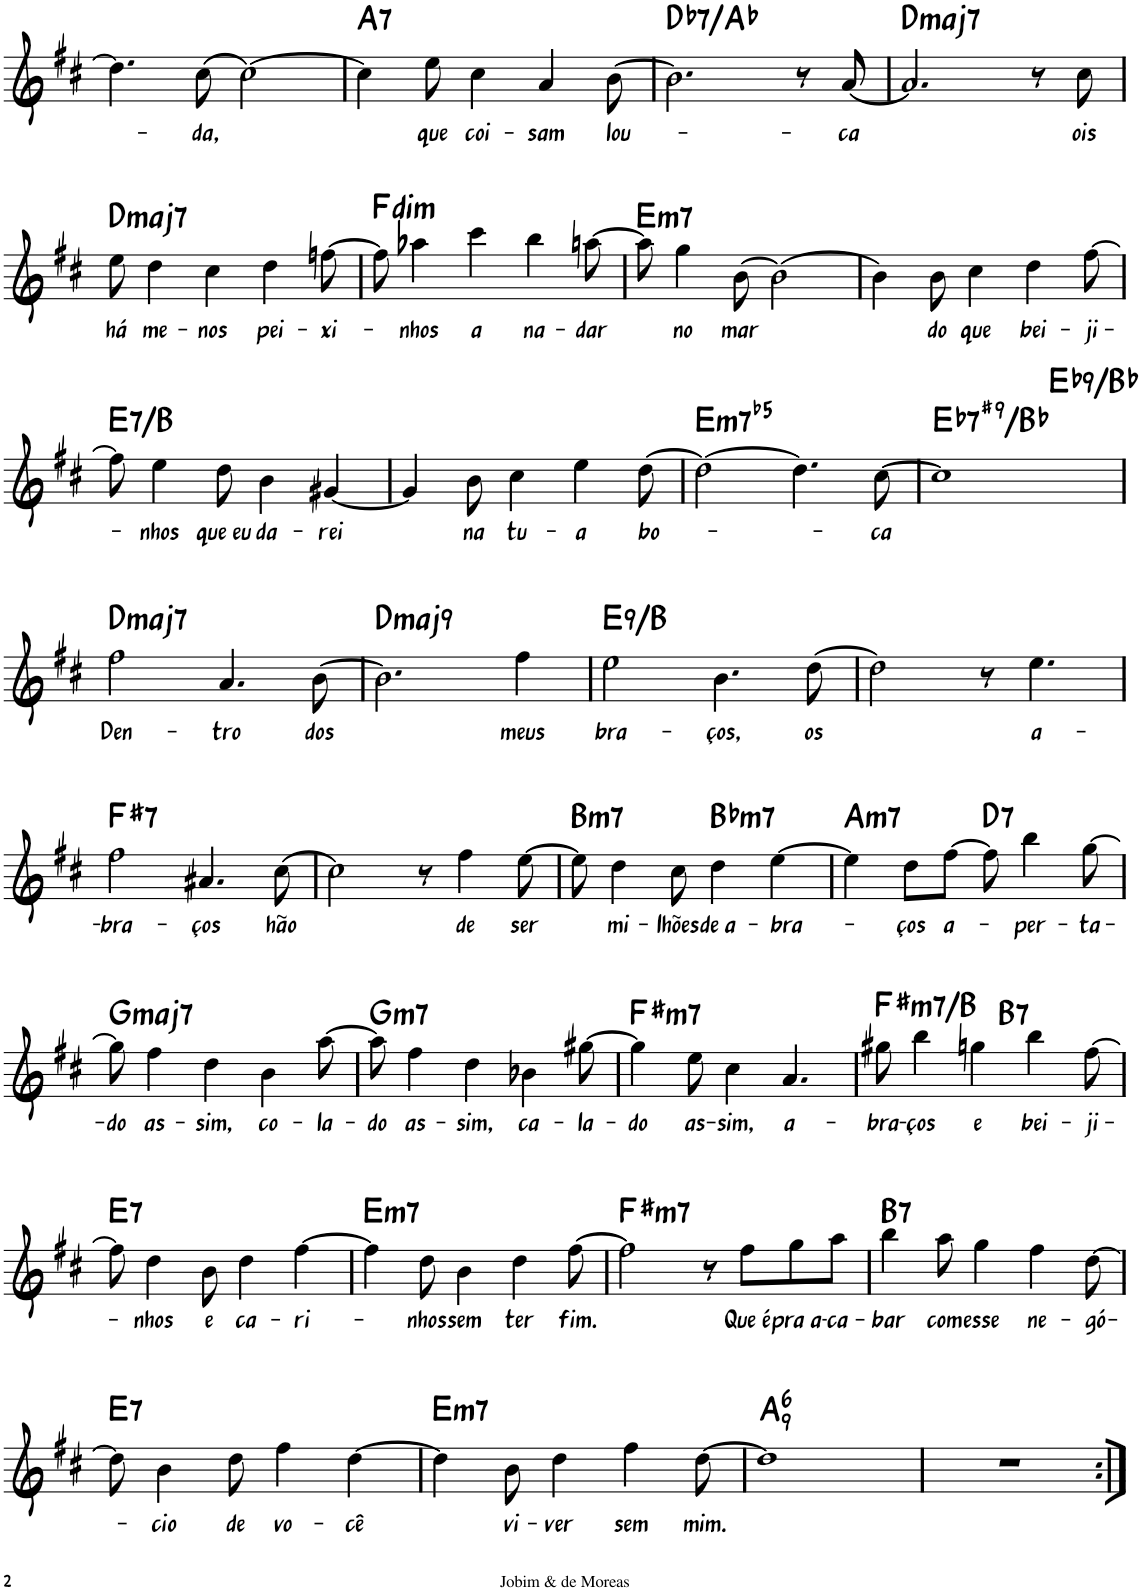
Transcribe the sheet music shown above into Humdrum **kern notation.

**kern	**text	**harte
*part1	*part1	*part1
*staff1	*staff1	*
*I"Piano	*	*
*I'Pno.	*	*
!!LO:PB:g=z
*clefG2	*	*
*k[f#c#]	*	*
*M4/4	*	*
=37	=37	=37
4.dd\]	.	.
!	!LO:LY:b	!
[8cc#\	-da,	.
2cc#\_	.	.
=38	=38	=38
!	!	!LO:H:kt=7
4cc#\]	.	A:7
!	!LO:LY:b	!
8ee\	que	.
!	!LO:LY:b	!
4cc#\	coi-	.
!	!LO:LY:b	!
4a/	-sam	.
!	!LO:LY:b	!
[8b\	lou-	.
=39	=39	=39
!	!	!LO:H:kt=7
2.b\]	.	Db:7/5
8r	.	.
!	!LO:LY:b	!
[8a/	-ca	.
=40	=40	=40
!	!	!LO:H:kt=maj7
2.a/]	.	D:maj7
8r	.	.
!	!LO:LY:b	!
8cc#\	ois	.
!!LO:LB:g=z
=41	=41	=41
!	!LO:LY:b	!LO:H:kt=maj7
8ee\	há	D:maj7
!	!LO:LY:b	!
4dd\	me-	.
!	!LO:LY:b	!
4cc#\	-nos	.
!	!LO:LY:b	!
4dd\	pei-	.
!	!LO:LY:b	!
[8ffn\	-xi-	.
=42	=42	=42
!	!	!LO:H:kt=dim
8ff\]	.	F:dim
!	!LO:LY:b	!
4aa-X\	-nhos	.
!	!LO:LY:b	!
4ccc#\	a	.
!	!LO:LY:b	!
4bb\	na-	.
!	!LO:LY:b	!
[8aan\	-dar	.
=43	=43	=43
!	!	!LO:H:kt=m7
8aa\]	.	E:min7
!	!LO:LY:b	!
4gg\	no	.
!	!LO:LY:b	!
[8b\	mar	.
2b\_	.	.
=44	=44	=44
4b\]	.	.
!	!LO:LY:b	!
8b\	do	.
!	!LO:LY:b	!
4cc#\	que	.
!	!LO:LY:b	!
4dd\	bei-	.
!	!LO:LY:b	!
[8ff#\	-ji-	.
!!LO:LB:g=z
=45	=45	=45
!	!	!LO:H:kt=7
8ff#\]	.	E:7/5
!	!LO:LY:b	!
4ee\	-nhos	.
!	!LO:LY:b	!
8dd\	que eu	.
!	!LO:LY:b	!
4b\	da-	.
!	!LO:LY:b	!
[4g#X/	-rei	.
=46	=46	=46
4g#/]	.	.
!	!LO:LY:b	!
8b\	na	.
!	!LO:LY:b	!
4cc#\	tu-	.
!	!LO:LY:b	!
4ee\	-a	.
!	!LO:LY:b	!
[8dd\	bo-	.
=47	=47	=47
!	!	!LO:H:kt=m7b5
2dd\_	.	E:hdim7
4.dd\]	.	.
!	!LO:LY:b	!
[8cc#\	-ca	.
=48	=48	=48
!	!	!LO:H:kt=7
*^	*	*
1cc#]	2ryy	.	Eb:7(#9)/5
!	!	!	!LO:H:kt=9
.	2ryy	.	Eb:9/5
!!LO:LB:g=z	!!
=49	=49	=49	=49
!	!	!LO:LY:b	!LO:H:kt=maj7
*v	*v	*	*
2ff#\	Den-	D:maj7
!	!LO:LY:b	!
4.a/	-tro	.
!	!LO:LY:b	!
[8b\	dos	.
=50	=50	=50
!	!	!LO:H:kt=maj9
2.b\]	.	D:maj9
!	!LO:LY:b	!
4ff#\	meus	.
=51	=51	=51
!	!LO:LY:b	!LO:H:kt=9
2ee\	bra-	E:9/5
!	!LO:LY:b	!
4.b\	-ços,	.
!	!LO:LY:b	!
[8dd\	os	.
=52	=52	=52
2dd\]	.	.
8r	.	.
!	!LO:LY:b	!
4.ee\	a-	.
!!LO:LB:g=z
=53	=53	=53
!	!LO:LY:b	!LO:H:kt=7
2ff#\	-bra-	F#:7
!	!LO:LY:b	!
4.a#X/	-ços	.
!	!LO:LY:b	!
[8cc#\	hão	.
=54	=54	=54
2cc#\]	.	.
8r	.	.
!	!LO:LY:b	!
4ff#\	de	.
!	!LO:LY:b	!
[8ee\	ser	.
=55	=55	=55
!	!	!LO:H:kt=m7
8ee\]	.	B:min7
!	!LO:LY:b	!
4dd\	mi-	.
!	!LO:LY:b	!
8cc#\	-lhões	.
!	!LO:LY:b	!LO:H:kt=m7
4dd\	de a-	Bb:min7
!	!LO:LY:b	!
[4ee\	-bra-	.
=56	=56	=56
!	!	!LO:H:kt=m7
4ee\]	.	A:min7
!	!LO:LY:b	!
8dd\L	ços	.
!	!LO:LY:b	!
[8ff#\J	a-	.
!	!	!LO:H:kt=7
8ff#\]	.	D:7
!	!LO:LY:b	!
4bb\	-per-	.
!	!LO:LY:b	!
[8gg\	-ta-	.
!!LO:LB:g=z
=57	=57	=57
!	!LO:LY:b	!LO:H:kt=maj7
8gg\]	-do	G:maj7
!	!LO:LY:b	!
4ff#\	as-	.
!	!LO:LY:b	!
4dd\	-sim,	.
!	!LO:LY:b	!
4b\	co-	.
!	!LO:LY:b	!
[8aa\	-la-	.
=58	=58	=58
!	!LO:LY:b	!LO:H:kt=m7
8aa\]	-do	G:min7
!	!LO:LY:b	!
4ff#\	as-	.
!	!LO:LY:b	!
4dd\	-sim,	.
!	!LO:LY:b	!
4b-X\	ca-	.
!	!LO:LY:b	!
[8gg#X\	-la-	.
=59	=59	=59
!	!LO:LY:b	!LO:H:kt=m7
4gg#\]	-do	F#:min7
!	!LO:LY:b	!
8ee\	as-	.
!	!LO:LY:b	!
4cc#\	-sim,	.
!	!LO:LY:b	!
4.a/	a-	.
=60	=60	=60
!	!LO:LY:b	!LO:H:kt=m7
*^	*	*
8gg#X\	2ryy	-bra-	F#:min7/4
!	!	!LO:LY:b	!
4bb\	.	-ços	.
!	!	!LO:LY:b	!
4ggn\	.	e	.
!	!	!	!LO:H:kt=7
.	2ryy	.	B:7
!	!	!LO:LY:b	!
4bb\	.	bei-	.
!	!	!LO:LY:b	!
[8ff#\	.	-ji-	.
!!LO:LB:g=z	!!
=61	=61	=61	=61
!	!	!	!LO:H:kt=7
*v	*v	*	*
8ff#\]	.	E:7
!	!LO:LY:b	!
4dd\	-nhos	.
!	!LO:LY:b	!
8b\	e	.
!	!LO:LY:b	!
4dd\	ca-	.
!	!LO:LY:b	!
[4ff#\	-ri-	.
=62	=62	=62
!	!	!LO:H:kt=m7
4ff#\]	.	E:min7
!	!LO:LY:b	!
8dd\	-nhos	.
!	!LO:LY:b	!
4b\	sem	.
!	!LO:LY:b	!
4dd\	ter	.
!	!LO:LY:b	!
[8ff#\	fim.	.
=63	=63	=63
!	!	!LO:H:kt=m7
2ff#\]	.	F#:min7
8r	.	.
!	!LO:LY:b	!
8ff#\L	Que é	.
!	!LO:LY:b	!
8gg\	pra a-	.
!	!LO:LY:b	!
8aa\J	-ca-	.
=64	=64	=64
!	!LO:LY:b	!LO:H:kt=7
4bb\	-bar	B:7
!	!LO:LY:b	!
8aa\	com	.
!	!LO:LY:b	!
4gg\	esse	.
!	!LO:LY:b	!
4ff#\	ne-	.
!	!LO:LY:b	!
[8dd\	-gó-	.
!!LO:LB:g=z
=65	=65	=65
!	!	!LO:H:kt=7
8dd\]	.	E:7
!	!LO:LY:b	!
4b\	-cio	.
!	!LO:LY:b	!
8dd\	de	.
!	!LO:LY:b	!
4ff#\	vo-	.
!	!LO:LY:b	!
[4dd\	-cê	.
=66	=66	=66
!	!	!LO:H:kt=m7
4dd\]	.	E:min7
!	!LO:LY:b	!
8b\	vi-	.
!	!LO:LY:b	!
4dd\	-ver	.
!	!LO:LY:b	!
4ff#\	sem	.
!	!LO:LY:b	!
[8dd\	mim.	.
=67	=67	=67
!	!	!LO:H:kt=6
1dd]	.	A:maj6(9)
=68	=68	=68
1r	.	.
=:|!	=:|!	=:|!
*-	*-	*-
